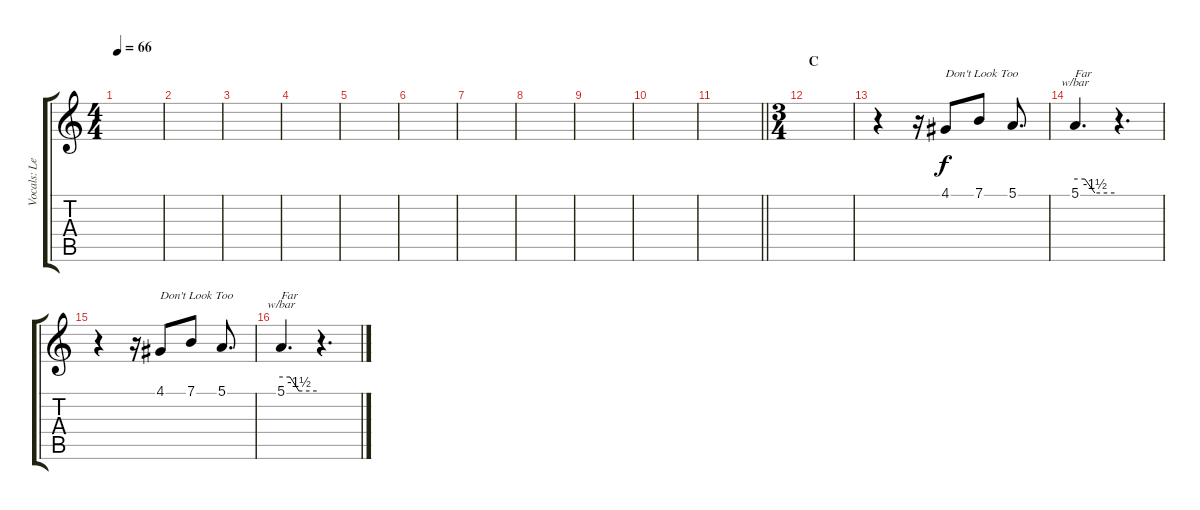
\track ("Vocals: Lee" "Vocals: Le") {instrument choiraahs}
\staff {score tabs}
\tuning (E4 B3 G3 D3 A2 E2) {hide}
\ts (4 4)
\tempo 66
\clef g2
\ks c
|
|
|
|
|
|
|
|
|
|
\barLineRight lightlight
|
\ts (3 4)
\section ("" "C")
|
r.4 r.16 4.1.8{txt "Don't Look Too"} 7.1.8 5.1.8{d} |
5.1.4{d tbe (custom default 0 0 15 0 30 -6 60 -6) txt "Far"} r.4{d} |
r.4 r.16 4.1.8{txt "Don't Look Too"} 7.1.8 5.1.8{d} |
5.1.4{d tbe (custom default 0 0 15 0 30 -6 60 -6) txt "Far"} r.4{d}
